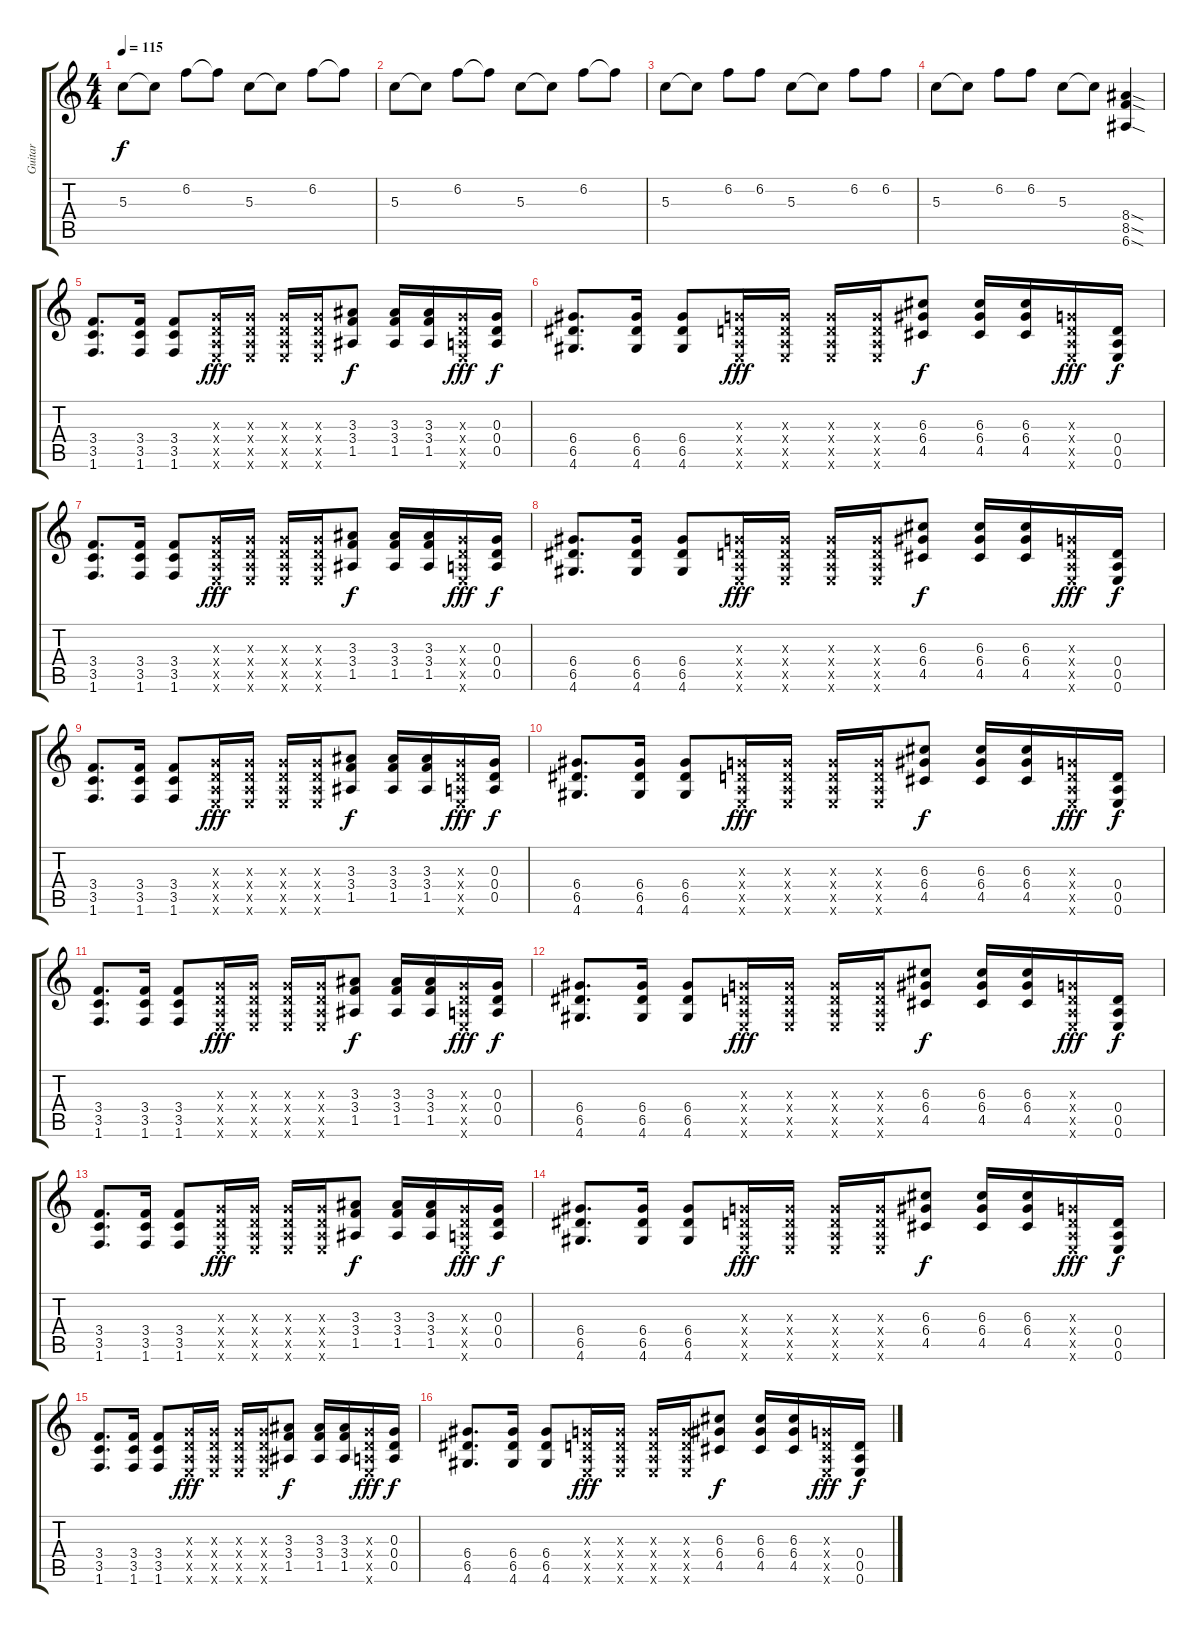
\track ("Guitar " "Guitar ") {instrument distortionguitar}
\staff {score tabs}
\tuning (E4 B3 G3 D3 A2 E2) {hide}
\ts (4 4)
\tempo 115
\clef g2
\ks c
5.3.8{dy f} 5.3{t}.8 6.2.8 6.2{t}.8 5.3.8 5.3{t}.8 6.2.8 6.2{t}.8 |
5.3.8 5.3{t}.8 6.2.8 6.2{t}.8 5.3.8 5.3{t}.8 6.2.8 6.2{t}.8 |
5.3.8 5.3{t}.8 6.2.8 6.2.8 5.3.8 5.3{t}.8 6.2.8 6.2.8 |
5.3.8 5.3{t}.8 6.2.8 6.2.8 5.3.8 5.3{t}.8 (8.4{sod} 8.5{sod} 6.6{sod}).4 |
(3.4 3.5 1.6).8{d} (3.4 3.5 1.6).16 (3.4 3.5 1.6).8 (0.3{x} 0.4{x} 0.5{x} 0.6{x}).16{dy fff} (0.3{x} 0.4{x} 0.5{x} 0.6{x}).16 (0.3{x} 0.4{x} 0.5{x} 0.6{x}).16 (0.3{x} 0.4{x} 0.5{x} 0.6{x}).16 (3.3 3.4 1.5).8{dy f} (3.3 3.4 1.5).16 (3.3 3.4 1.5).16 (0.3{x} 0.4{x} 0.5{x} 0.6{x}).16{dy fff} (0.3 0.4 0.5).16{dy f} |
(6.4 6.5 4.6).8{d} (6.4 6.5 4.6).16 (6.4 6.5 4.6).8 (0.3{x} 0.4{x} 0.5{x} 0.6{x}).16{dy fff} (0.3{x} 0.4{x} 0.5{x} 0.6{x}).16 (0.3{x} 0.4{x} 0.5{x} 0.6{x}).16 (0.3{x} 0.4{x} 0.5{x} 0.6{x}).16 (6.3 6.4 4.5).8{dy f} (6.3 6.4 4.5).16 (6.3 6.4 4.5).16 (0.3{x} 0.4{x} 0.5{x} 0.6{x}).16{dy fff} (0.4 0.5 0.6).16{dy f} |
(3.4 3.5 1.6).8{d} (3.4 3.5 1.6).16 (3.4 3.5 1.6).8 (0.3{x} 0.4{x} 0.5{x} 0.6{x}).16{dy fff} (0.3{x} 0.4{x} 0.5{x} 0.6{x}).16 (0.3{x} 0.4{x} 0.5{x} 0.6{x}).16 (0.3{x} 0.4{x} 0.5{x} 0.6{x}).16 (3.3 3.4 1.5).8{dy f} (3.3 3.4 1.5).16 (3.3 3.4 1.5).16 (0.3{x} 0.4{x} 0.5{x} 0.6{x}).16{dy fff} (0.3 0.4 0.5).16{dy f} |
(6.4 6.5 4.6).8{d} (6.4 6.5 4.6).16 (6.4 6.5 4.6).8 (0.3{x} 0.4{x} 0.5{x} 0.6{x}).16{dy fff} (0.3{x} 0.4{x} 0.5{x} 0.6{x}).16 (0.3{x} 0.4{x} 0.5{x} 0.6{x}).16 (0.3{x} 0.4{x} 0.5{x} 0.6{x}).16 (6.3 6.4 4.5).8{dy f} (6.3 6.4 4.5).16 (6.3 6.4 4.5).16 (0.3{x} 0.4{x} 0.5{x} 0.6{x}).16{dy fff} (0.4 0.5 0.6).16{dy f} |
(3.4 3.5 1.6).8{d} (3.4 3.5 1.6).16 (3.4 3.5 1.6).8 (0.3{x} 0.4{x} 0.5{x} 0.6{x}).16{dy fff} (0.3{x} 0.4{x} 0.5{x} 0.6{x}).16 (0.3{x} 0.4{x} 0.5{x} 0.6{x}).16 (0.3{x} 0.4{x} 0.5{x} 0.6{x}).16 (3.3 3.4 1.5).8{dy f} (3.3 3.4 1.5).16 (3.3 3.4 1.5).16 (0.3{x} 0.4{x} 0.5{x} 0.6{x}).16{dy fff} (0.3 0.4 0.5).16{dy f} |
(6.4 6.5 4.6).8{d} (6.4 6.5 4.6).16 (6.4 6.5 4.6).8 (0.3{x} 0.4{x} 0.5{x} 0.6{x}).16{dy fff} (0.3{x} 0.4{x} 0.5{x} 0.6{x}).16 (0.3{x} 0.4{x} 0.5{x} 0.6{x}).16 (0.3{x} 0.4{x} 0.5{x} 0.6{x}).16 (6.3 6.4 4.5).8{dy f} (6.3 6.4 4.5).16 (6.3 6.4 4.5).16 (0.3{x} 0.4{x} 0.5{x} 0.6{x}).16{dy fff} (0.4 0.5 0.6).16{dy f} |
(3.4 3.5 1.6).8{d} (3.4 3.5 1.6).16 (3.4 3.5 1.6).8 (0.3{x} 0.4{x} 0.5{x} 0.6{x}).16{dy fff} (0.3{x} 0.4{x} 0.5{x} 0.6{x}).16 (0.3{x} 0.4{x} 0.5{x} 0.6{x}).16 (0.3{x} 0.4{x} 0.5{x} 0.6{x}).16 (3.3 3.4 1.5).8{dy f} (3.3 3.4 1.5).16 (3.3 3.4 1.5).16 (0.3{x} 0.4{x} 0.5{x} 0.6{x}).16{dy fff} (0.3 0.4 0.5).16{dy f} |
(6.4 6.5 4.6).8{d} (6.4 6.5 4.6).16 (6.4 6.5 4.6).8 (0.3{x} 0.4{x} 0.5{x} 0.6{x}).16{dy fff} (0.3{x} 0.4{x} 0.5{x} 0.6{x}).16 (0.3{x} 0.4{x} 0.5{x} 0.6{x}).16 (0.3{x} 0.4{x} 0.5{x} 0.6{x}).16 (6.3 6.4 4.5).8{dy f} (6.3 6.4 4.5).16 (6.3 6.4 4.5).16 (0.3{x} 0.4{x} 0.5{x} 0.6{x}).16{dy fff} (0.4 0.5 0.6).16{dy f} |
(3.4 3.5 1.6).8{d} (3.4 3.5 1.6).16 (3.4 3.5 1.6).8 (0.3{x} 0.4{x} 0.5{x} 0.6{x}).16{dy fff} (0.3{x} 0.4{x} 0.5{x} 0.6{x}).16 (0.3{x} 0.4{x} 0.5{x} 0.6{x}).16 (0.3{x} 0.4{x} 0.5{x} 0.6{x}).16 (3.3 3.4 1.5).8{dy f} (3.3 3.4 1.5).16 (3.3 3.4 1.5).16 (0.3{x} 0.4{x} 0.5{x} 0.6{x}).16{dy fff} (0.3 0.4 0.5).16{dy f} |
(6.4 6.5 4.6).8{d} (6.4 6.5 4.6).16 (6.4 6.5 4.6).8 (0.3{x} 0.4{x} 0.5{x} 0.6{x}).16{dy fff} (0.3{x} 0.4{x} 0.5{x} 0.6{x}).16 (0.3{x} 0.4{x} 0.5{x} 0.6{x}).16 (0.3{x} 0.4{x} 0.5{x} 0.6{x}).16 (6.3 6.4 4.5).8{dy f} (6.3 6.4 4.5).16 (6.3 6.4 4.5).16 (0.3{x} 0.4{x} 0.5{x} 0.6{x}).16{dy fff} (0.4 0.5 0.6).16{dy f} |
(3.4 3.5 1.6).8{d} (3.4 3.5 1.6).16 (3.4 3.5 1.6).8 (0.3{x} 0.4{x} 0.5{x} 0.6{x}).16{dy fff} (0.3{x} 0.4{x} 0.5{x} 0.6{x}).16 (0.3{x} 0.4{x} 0.5{x} 0.6{x}).16 (0.3{x} 0.4{x} 0.5{x} 0.6{x}).16 (3.3 3.4 1.5).8{dy f} (3.3 3.4 1.5).16 (3.3 3.4 1.5).16 (0.3{x} 0.4{x} 0.5{x} 0.6{x}).16{dy fff} (0.3 0.4 0.5).16{dy f} |
(6.4 6.5 4.6).8{d} (6.4 6.5 4.6).16 (6.4 6.5 4.6).8 (0.3{x} 0.4{x} 0.5{x} 0.6{x}).16{dy fff} (0.3{x} 0.4{x} 0.5{x} 0.6{x}).16 (0.3{x} 0.4{x} 0.5{x} 0.6{x}).16 (0.3{x} 0.4{x} 0.5{x} 0.6{x}).16 (6.3 6.4 4.5).8{dy f} (6.3 6.4 4.5).16 (6.3 6.4 4.5).16 (0.3{x} 0.4{x} 0.5{x} 0.6{x}).16{dy fff} (0.4 0.5 0.6).16{dy f}
